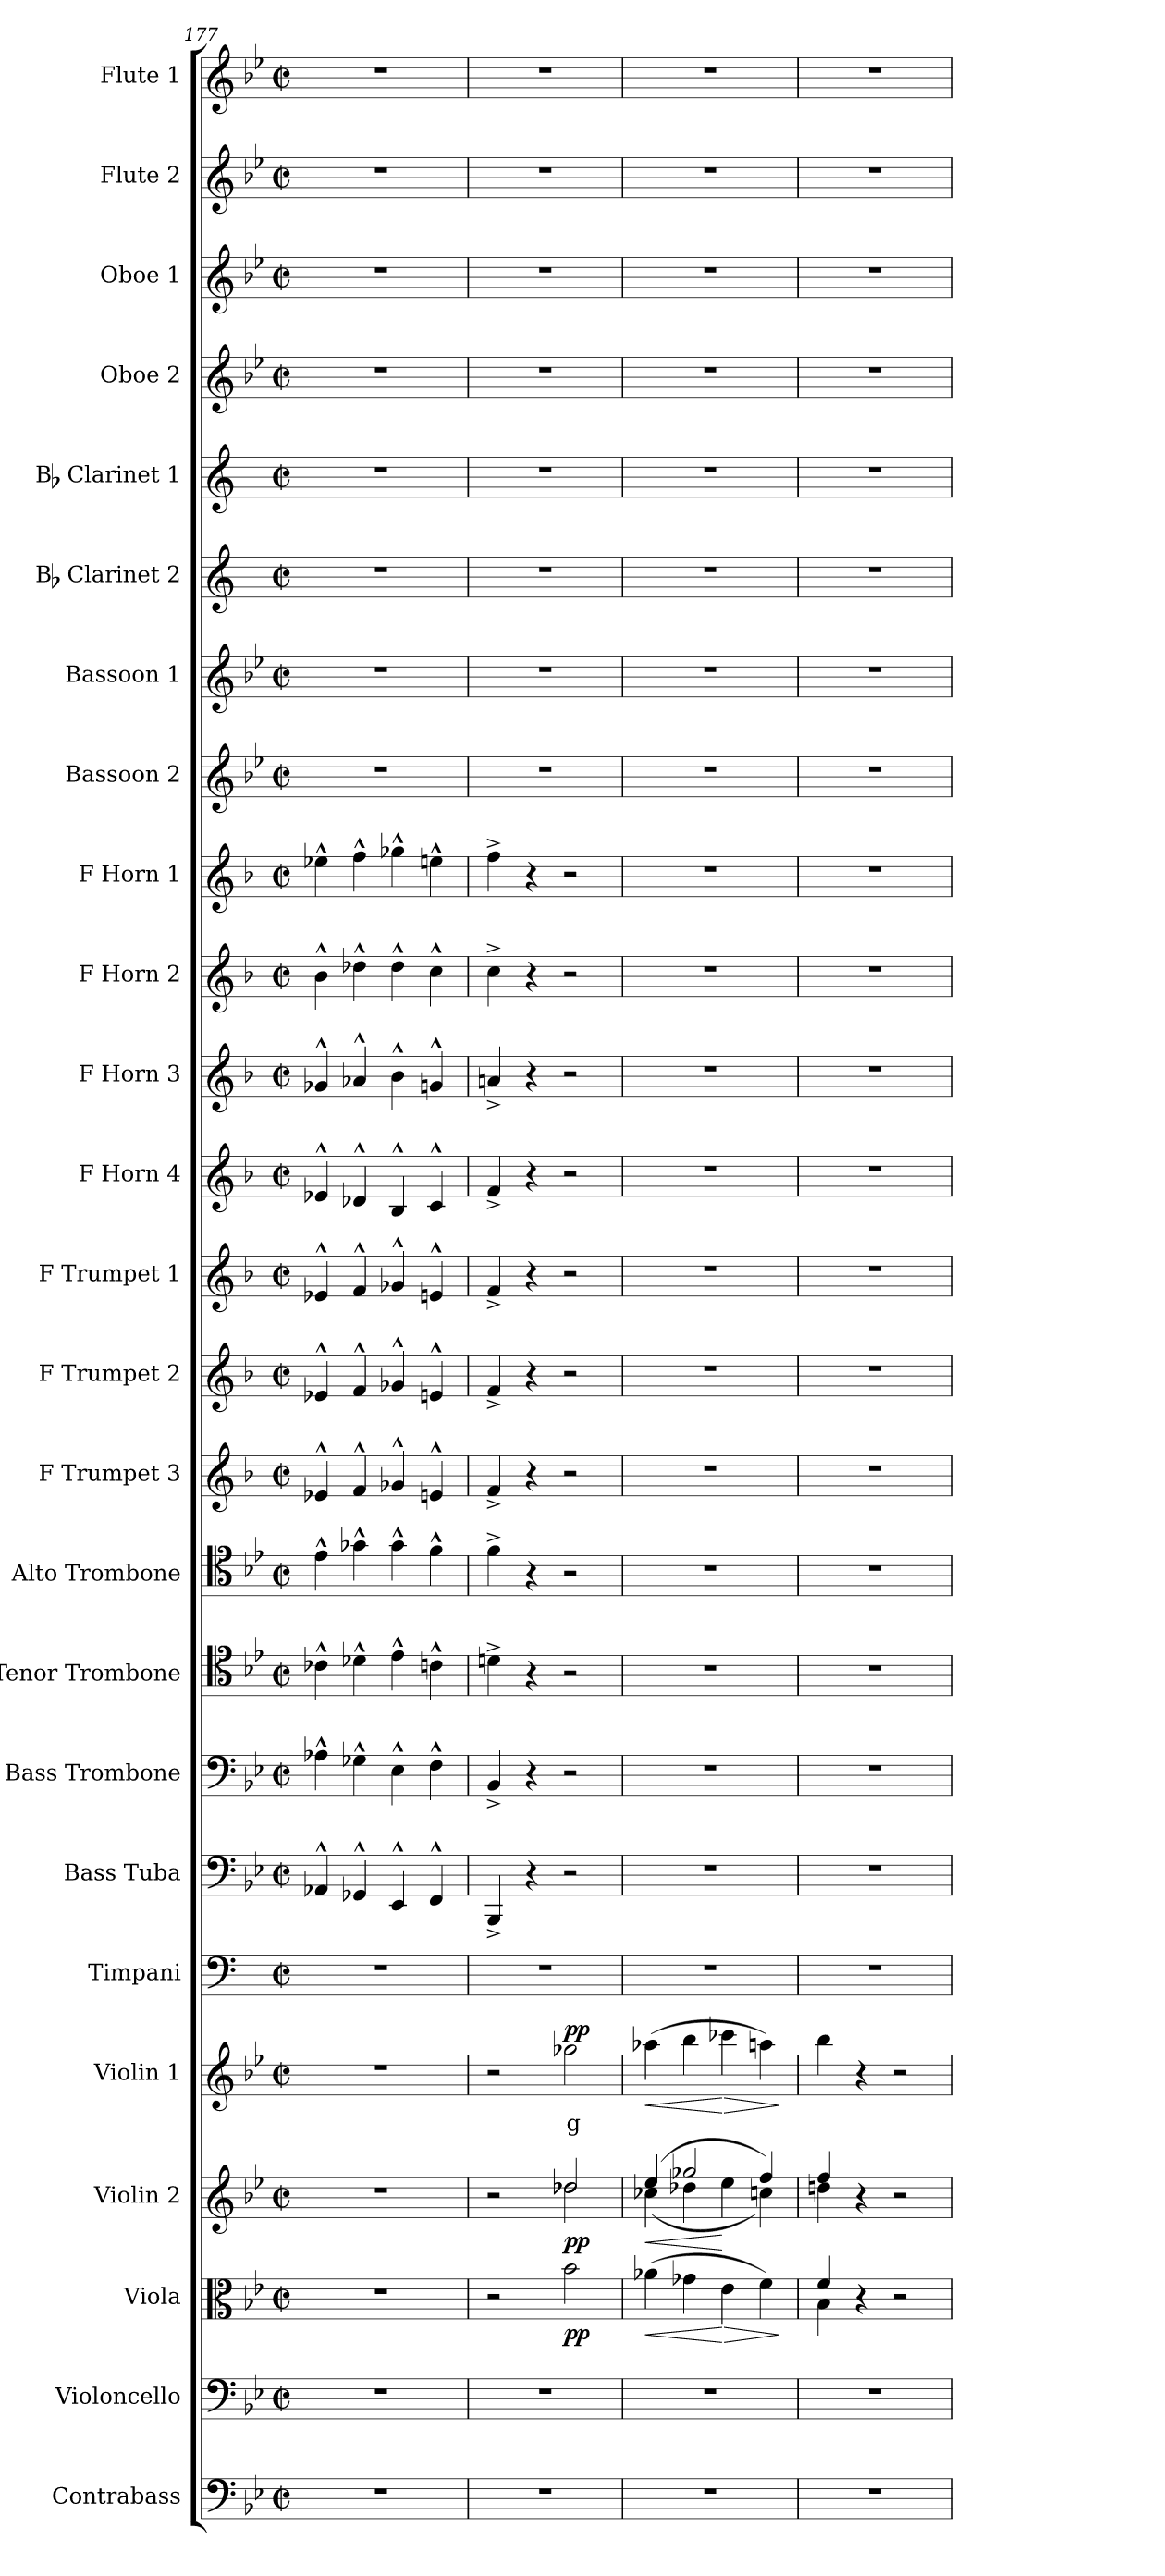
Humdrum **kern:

**kern	**kern	**kern	**dynam	**kern	**dynam	**kern	**text	**dynam	**kern	**kern	**kern	**kern	**kern	**kern	**kern	**kern	**kern	**kern	**kern	**kern	**kern	**kern	**kern	**kern	**kern	**kern	**kern	**kern
*part25	*part24	*part23	*part23	*part22	*part22	*part21	*part21	*part21	*part20	*part19	*part18	*part17	*part16	*part15	*part14	*part13	*part12	*part11	*part10	*part9	*part8	*part7	*part6	*part5	*part4	*part3	*part2	*part1
*staff25	*staff24	*staff23	*staff23	*staff22	*staff22	*staff21	*staff21	*staff21	*staff20	*staff19	*staff18	*staff17	*staff16	*staff15	*staff14	*staff13	*staff12	*staff11	*staff10	*staff9	*staff8	*staff7	*staff6	*staff5	*staff4	*staff3	*staff2	*staff1
*I"Contrabass	*I"Violoncello	*I"Viola	*	*I"Violin 2	*	*I"Violin 1	*	*	*I"Timpani	*I"Bass Tuba	*I"Bass Trombone	*I"Tenor Trombone	*I"Alto Trombone	*I"F Trumpet 3	*I"F Trumpet 2	*I"F Trumpet 1	*I"F Horn 4	*I"F Horn 3	*I"F Horn 2	*I"F Horn 1	*I"Bassoon 2	*I"Bassoon 1	*I"Bb Clarinet 2	*I"Bb Clarinet 1	*I"Oboe 2	*I"Oboe 1	*I"Flute 2	*I"Flute 1
*I'Cb	*I'Vc	*I'Vla	*	*I'Vln 2	*	*I'Vln 1	*	*	*I'Timp	*I'B Tba	*I'B Trb	*I'T Trb	*I'A Trb	*I'Tpt 3	*I'Tpt 2	*I'Tpt 1	*I'Hn 4	*I'Hn 3	*I'Hn 2	*I'Hn 1	*I'Bsn 2	*I'Bsn 1	*I'Cl 2	*I'Cl 1	*I'Ob 2	*I'Ob 1	*I'Fl 2	*I'Fl 1
*clefF4	*clefF4	*clefC3	*	*clefG2	*	*clefG2	*	*	*clefF4	*clefF4	*clefF4	*clefC4	*clefC4	*clefG2	*clefG2	*clefG2	*clefG2	*clefG2	*clefG2	*clefG2	*clefG2	*clefG2	*clefG2	*clefG2	*clefG2	*clefG2	*clefG2	*clefG2
*ITrd7c12	*	*	*	*	*	*	*	*	*	*	*	*	*	*ITrd-3c-5	*ITrd-3c-5	*ITrd-3c-5	*ITrd4c7	*ITrd4c7	*ITrd4c7	*ITrd4c7	*	*	*ITrd1c2	*ITrd1c2	*	*	*	*
*k[b-e-]	*k[b-e-]	*k[b-e-]	*	*k[b-e-]	*	*k[b-e-]	*	*	*k[]	*k[b-e-]	*k[b-e-]	*k[b-e-]	*k[b-e-]	*k[b-e-]	*k[b-e-]	*k[b-e-]	*k[b-e-]	*k[b-e-]	*k[b-e-]	*k[b-e-]	*k[b-e-]	*k[b-e-]	*k[b-e-]	*k[b-e-]	*k[b-e-]	*k[b-e-]	*k[b-e-]	*k[b-e-]
*M2/2	*M2/2	*M2/2	*	*M2/2	*	*M2/2	*	*	*M2/2	*M2/2	*M2/2	*M2/2	*M2/2	*M2/2	*M2/2	*M2/2	*M2/2	*M2/2	*M2/2	*M2/2	*M2/2	*M2/2	*M2/2	*M2/2	*M2/2	*M2/2	*M2/2	*M2/2
*met(c|)	*met(c|)	*met(c|)	*	*met(c|)	*	*met(c|)	*	*	*met(c|)	*met(c|)	*met(c|)	*met(c|)	*met(c|)	*met(c|)	*met(c|)	*met(c|)	*met(c|)	*met(c|)	*met(c|)	*met(c|)	*met(c|)	*met(c|)	*met(c|)	*met(c|)	*met(c|)	*met(c|)	*met(c|)	*met(c|)
=177	=177	=177	=177	=177	=177	=177	=177	=177	=177	=177	=177	=177	=177	=177	=177	=177	=177	=177	=177	=177	=177	=177	=177	=177	=177	=177	=177	=177
1r	1r	1r	.	1r	.	1r	.	.	1r	4AA-X^^/	4A-X^^\	4c-X^^\	4e-^^\	4a-X^^/	4a-X^^/	4a-X^^/	4A-X^^/	4c-X^^/	4e-^^\	4a-X^^\	1r	1r	1r	1r	1r	1r	1r	1r
.	.	.	.	.	.	.	.	.	.	4GG-X^^/	4G-X^^\	4d-X^^\	4g-X^^\	4b-^^/	4b-^^/	4b-^^/	4G-X^^/	4d-X^^/	4g-X^^\	4b-^^\	.	.	.	.	.	.	.	.
.	.	.	.	.	.	.	.	.	.	4EE-^^/	4E-^^\	4e-^^\	4g-^^\	4cc-X^^/	4cc-X^^/	4cc-X^^/	4E-^^/	4e-^^\	4g-^^\	4cc-X^^\	.	.	.	.	.	.	.	.
.	.	.	.	.	.	.	.	.	.	4FF^^/	4F^^\	4cn^^\	4f^^\	4an^^/	4an^^/	4an^^/	4F^^/	4cn^^/	4f^^\	4an^^\	.	.	.	.	.	.	.	.
=178	=178	=178	=178	=178	=178	=178	=178	=178	=178	=178	=178	=178	=178	=178	=178	=178	=178	=178	=178	=178	=178	=178	=178	=178	=178	=178	=178	=178
*	*	*	*	*^	*	*	*	*	*	*	*	*	*	*	*	*	*	*	*	*	*	*	*	*	*	*	*	*
1r	1r	2r	.	2r	2ryy	.	2r	.	.	1r	4BBB-^>/	4BB-^>/	4dn^\	4f^\	4b-^/	4b-^/	4b-^/	4B-^/	4dn^/	4f^\	4b-^\	1r	1r	1r	1r	1r	1r	1r	1r
.	.	.	.	.	.	.	.	.	.	.	4r	4r	4r	4r	4r	4r	4r	4r	4r	4r	4r	.	.	.	.	.	.	.	.
!	!	!	!LO:DY:b	!	!	!LO:DY:b	!	!LO:LY:b:color=#FF0000	!LO:DY:b	!	!	!	!	!	!	!	!	!	!	!	!	!	!	!	!	!	!	!	!
.	.	2b-\	pp	2dd-X/	2dd-\	pp	2gg-X\	g	pp	.	2r	2r	2r	2r	2r	2r	2r	2r	2r	2r	2r	.	.	.	.	.	.	.	.
=179	=179	=179	=179	=179	=179	=179	=179	=179	=179	=179	=179	=179	=179	=179	=179	=179	=179	=179	=179	=179	=179	=179	=179	=179	=179	=179	=179	=179	=179
!	!	!	!LO:HP:b	!	!	!LO:HP:b	!	!	!LO:HP:b	!	!	!	!	!	!	!	!	!	!	!	!	!	!	!	!	!	!	!	!
1r	1r	(4a-X\	<	(4ee-/	(4cc-X\	<	(4aa-X\	.	<	1r	1r	1r	1r	1r	1r	1r	1r	1r	1r	1r	1r	1r	1r	1r	1r	1r	1r	1r	1r
.	.	4g-X\	.	2gg-X/	4dd-X\	.	4bb-\	.	.	.	.	.	.	.	.	.	.	.	.	.	.	.	.	.	.	.	.	.	.
!	!	!	!LO:HP:n=1:b	!	!	!	!	!	!LO:HP:n=1:b	!	!	!	!	!	!	!	!	!	!	!	!	!	!	!	!	!	!	!	!
.	.	4e-\	[ >	.	4ee-\	[	4ccc-X\	.	[ >	.	.	.	.	.	.	.	.	.	.	.	.	.	.	.	.	.	.	.	.
.	.	4f\)	.	4ff/)	4ccn\)	.	4aan\)	.	.	.	.	.	.	.	.	.	.	.	.	.	.	.	.	.	.	.	.	.	.
*	*	*	*	*v	*v	*	*	*	*	*	*	*	*	*	*	*	*	*	*	*	*	*	*	*	*	*	*	*	*
.	.	.	]	.	.	.	.	]	.	.	.	.	.	.	.	.	.	.	.	.	.	.	.	.	.	.	.	.
=180	=180	=180	=180	=180	=180	=180	=180	=180	=180	=180	=180	=180	=180	=180	=180	=180	=180	=180	=180	=180	=180	=180	=180	=180	=180	=180	=180	=180
*	*	*^	*	*^	*	*	*	*	*	*	*	*	*	*	*	*	*	*	*	*	*	*	*	*	*	*	*	*
1r	1r	4f/	4B-\	.	4ff/	4ddn\	.	4bb-\	.	.	1r	1r	1r	1r	1r	1r	1r	1r	1r	1r	1r	1r	1r	1r	1r	1r	1r	1r	1r	1r
.	.	4r	4ryy	.	4r	4ryy	.	4r	.	.	.	.	.	.	.	.	.	.	.	.	.	.	.	.	.	.	.	.	.	.
.	.	2r	2ryy	.	2r	2ryy	.	2r	.	.	.	.	.	.	.	.	.	.	.	.	.	.	.	.	.	.	.	.	.	.
*	*	*v	*v	*	*	*	*	*	*	*	*	*	*	*	*	*	*	*	*	*	*	*	*	*	*	*	*	*	*	*
*	*	*	*	*v	*v	*	*	*	*	*	*	*	*	*	*	*	*	*	*	*	*	*	*	*	*	*	*	*	*
=	=	=	=	=	=	=	=	=	=	=	=	=	=	=	=	=	=	=	=	=	=	=	=	=	=	=	=	=
*-	*-	*-	*-	*-	*-	*-	*-	*-	*-	*-	*-	*-	*-	*-	*-	*-	*-	*-	*-	*-	*-	*-	*-	*-	*-	*-	*-	*-
